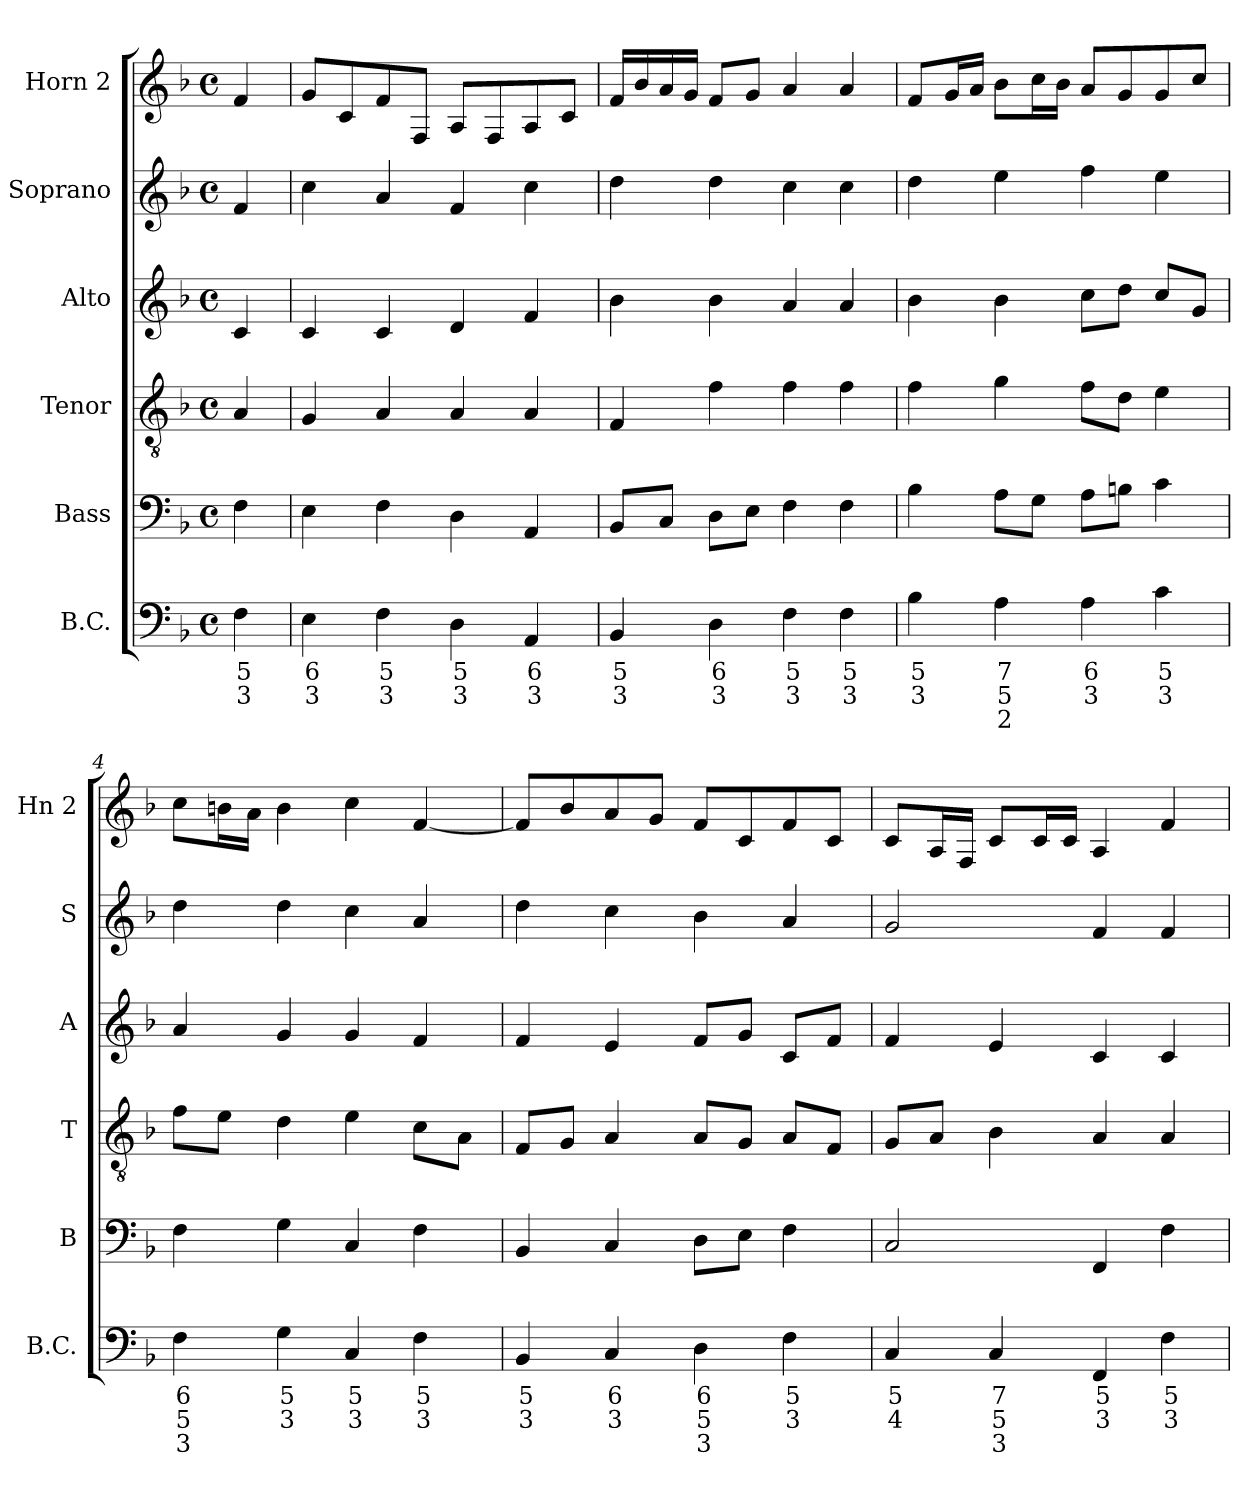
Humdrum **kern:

**kern	**text	**text	**text	**kern	**kern	**kern	**kern	**kern
*part6	*part6	*part6	*part6	*part5	*part4	*part3	*part2	*part1
*staff6	*staff6	*staff6	*staff6	*staff5	*staff4	*staff3	*staff2	*staff1
*I"B.C.	*	*	*	*I"Bass	*I"Tenor	*I"Alto	*I"Soprano	*I"Horn 2
*I'B.C.	*	*	*	*I'B	*I'T	*I'A	*I'S	*I'Hn 2
*clefF4	*	*	*	*clefF4	*clefGv2	*clefG2	*clefG2	*clefG2
*k[b-]	*	*	*	*k[b-]	*k[b-]	*k[b-]	*k[b-]	*k[b-]
*F:	*	*	*	*F:	*F:	*F:	*F:	*F:
*M4/4	*	*	*	*M4/4	*M4/4	*M4/4	*M4/4	*M4/4
*met(c)	*	*	*	*met(c)	*met(c)	*met(c)	*met(c)	*met(c)
=	=	=	=	=	=	=	=	=
4Fi	5	3	.	4F\	4A/	4c/	4f/	4f/
=1	=1	=1	=1	=1	=1	=1	=1	=1
4Ei	6	3	.	4E\	4G/	4c/	4cc\	8g/L
.	.	.	.	.	.	.	.	8c/
4Fi	5	3	.	4F\	4A/	4c/	4a/	8f/
.	.	.	.	.	.	.	.	8F/J
4Di	5	3	.	4D\	4A/	4d/	4f/	8A/L
.	.	.	.	.	.	.	.	8F/
4AAi	6	3	.	4AA/	4A/	4f/	4cc\	8A/
.	.	.	.	.	.	.	.	8c/J
=2	=2	=2	=2	=2	=2	=2	=2	=2
4BB-i	5	3	.	8BB-/L	4F/	4b-\	4dd\	16f/LL
.	.	.	.	.	.	.	.	16b-/
.	.	.	.	8C/J	.	.	.	16a/
.	.	.	.	.	.	.	.	16g/JJ
4Di	6	3	.	8D\L	4f\	4b-\	4dd\	8f/L
.	.	.	.	8E\J	.	.	.	8g/J
4Fi	5	3	.	4F\	4f\	4a/	4cc\	4a/
4Fi	5	3	.	4F\	4f\	4a/	4cc\	4a/
=3	=3	=3	=3	=3	=3	=3	=3	=3
4B-i	5	3	.	4B-\	4f\	4b-\	4dd\	8f/L
.	.	.	.	.	.	.	.	16g/L
.	.	.	.	.	.	.	.	16a/JJ
4Ai	7	5	2	8A\L	4g\	4b-\	4ee\	8b-\L
.	.	.	.	8G\J	.	.	.	16cc\L
.	.	.	.	.	.	.	.	16b-\JJ
4Ai	6	3	.	8A\L	8f\L	8cc\L	4ff\	8a/L
.	.	.	.	8Bn\J	8d\J	8dd\J	.	8g/
4ci	5	3	.	4c\	4e\	8cc/L	4ee\	8g/
.	.	.	.	.	.	8g/J	.	8cc/J
!!LO:LB:g=z
=4	=4	=4	=4	=4	=4	=4	=4	=4
4Fi	6	5	3	4F\	8f\L	4a/	4dd\	8cc\L
.	.	.	.	.	8e\J	.	.	16bn\L
.	.	.	.	.	.	.	.	16a\JJ
4Gi	5	3	.	4G\	4d\	4g/	4dd\	4b\
4Ci	5	3	.	4C/	4e\	4g/	4cc\	4cc\
4Fi	5	3	.	4F\	8c\L	4f/	4a/	[4f/
.	.	.	.	.	8A\J	.	.	.
=5	=5	=5	=5	=5	=5	=5	=5	=5
4BB-i	5	3	.	4BB-/	8F/L	4f/	4dd\	8f/L]
.	.	.	.	.	8G/J	.	.	8b-/
4Ci	6	3	.	4C/	4A/	4e/	4cc\	8a/
.	.	.	.	.	.	.	.	8g/J
4Di	6	5	3	8D\L	8A/L	8f/L	4b-\	8f/L
.	.	.	.	8E\J	8G/J	8g/J	.	8c/
4Fi	5	3	.	4F\	8A/L	8c/L	4a/	8f/
.	.	.	.	.	8F/J	8f/J	.	8c/J
=6	=6	=6	=6	=6	=6	=6	=6	=6
4Ci	5	4	.	2C/	8G/L	4f/	2g/	8c/L
.	.	.	.	.	8A/J	.	.	16A/L
.	.	.	.	.	.	.	.	16F/JJ
4Ci	7	5	3	.	4B-\	4e/	.	8c/L
.	.	.	.	.	.	.	.	16c/L
.	.	.	.	.	.	.	.	16c/JJ
4FFi	5	3	.	4FF/	4A/	4c/	4f/	4A/
4Fi	5	3	.	4F\	4A/	4c/	4f/	4f/
=	=	=	=	=	=	=	=	=
*-	*-	*-	*-	*-	*-	*-	*-	*-
